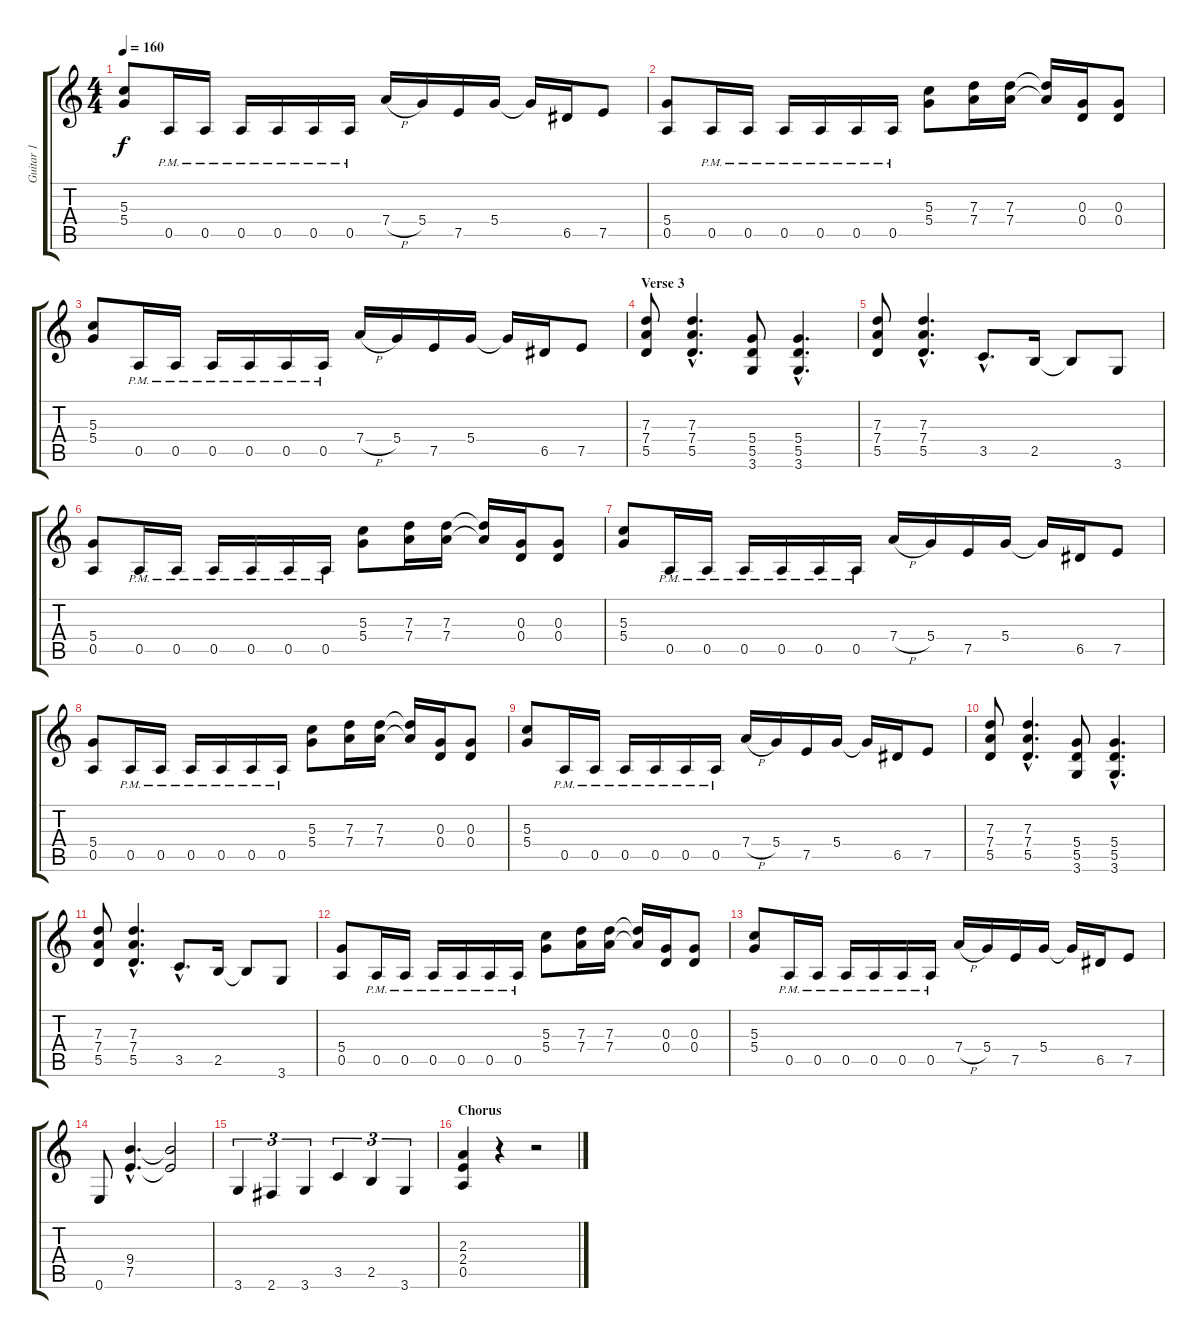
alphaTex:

\track ("Guitar 1" "Guitar 1") {instrument distortionguitar}
\staff {score tabs}
\tuning (E4 B3 G3 D3 A2 E2) {hide}
\ts (4 4)
\tempo 160
\clef g2
\ks c
(5.3 5.4).8{dy f} 0.5{pm}.16 0.5{pm}.16 0.5{pm}.16 0.5{pm}.16 0.5{pm}.16 0.5{pm}.16 7.4{h}.16 5.4.16 7.5.16 5.4.16 5.4{t}.16 6.5.16 7.5.8 |
(5.4 0.5).8 0.5{pm}.16 0.5{pm}.16 0.5{pm}.16 0.5{pm}.16 0.5{pm}.16 0.5{pm}.16 (5.3 5.4).8 (7.3 7.4).16 (7.3 7.4).16 (7.3{t} 7.4{t}).16 (0.3 0.4).16 (0.3 0.4).8 |
(5.3 5.4).8 0.5{pm}.16 0.5{pm}.16 0.5{pm}.16 0.5{pm}.16 0.5{pm}.16 0.5{pm}.16 7.4{h}.16 5.4.16 7.5.16 5.4.16 5.4{t}.16 6.5.16 7.5.8 |
\section ("" "Verse 3")
(7.3 7.4 5.5).8 (7.3{hac} 7.4{hac} 5.5{hac}).4{d} (5.4 5.5 3.6).8 (5.4{hac} 5.5{hac} 3.6{hac}).4{d} |
(7.3 7.4 5.5).8 (7.3{hac} 7.4{hac} 5.5{hac}).4{d} 3.5{hac}.8{d} 2.5.16 2.5{t}.8 3.6.8 |
(5.4 0.5).8 0.5{pm}.16 0.5{pm}.16 0.5{pm}.16 0.5{pm}.16 0.5{pm}.16 0.5{pm}.16 (5.3 5.4).8 (7.3 7.4).16 (7.3 7.4).16 (7.3{t} 7.4{t}).16 (0.3 0.4).16 (0.3 0.4).8 |
(5.3 5.4).8 0.5{pm}.16 0.5{pm}.16 0.5{pm}.16 0.5{pm}.16 0.5{pm}.16 0.5{pm}.16 7.4{h}.16 5.4.16 7.5.16 5.4.16 5.4{t}.16 6.5.16 7.5.8 |
(5.4 0.5).8 0.5{pm}.16 0.5{pm}.16 0.5{pm}.16 0.5{pm}.16 0.5{pm}.16 0.5{pm}.16 (5.3 5.4).8 (7.3 7.4).16 (7.3 7.4).16 (7.3{t} 7.4{t}).16 (0.3 0.4).16 (0.3 0.4).8 |
(5.3 5.4).8 0.5{pm}.16 0.5{pm}.16 0.5{pm}.16 0.5{pm}.16 0.5{pm}.16 0.5{pm}.16 7.4{h}.16 5.4.16 7.5.16 5.4.16 5.4{t}.16 6.5.16 7.5.8 |
(7.3 7.4 5.5).8 (7.3{hac} 7.4{hac} 5.5{hac}).4{d} (5.4 5.5 3.6).8 (5.4{hac} 5.5{hac} 3.6{hac}).4{d} |
(7.3 7.4 5.5).8 (7.3{hac} 7.4{hac} 5.5{hac}).4{d} 3.5{hac}.8{d} 2.5.16 2.5{t}.8 3.6.8 |
(5.4 0.5).8 0.5{pm}.16 0.5{pm}.16 0.5{pm}.16 0.5{pm}.16 0.5{pm}.16 0.5{pm}.16 (5.3 5.4).8 (7.3 7.4).16 (7.3 7.4).16 (7.3{t} 7.4{t}).16 (0.3 0.4).16 (0.3 0.4).8 |
(5.3 5.4).8 0.5{pm}.16 0.5{pm}.16 0.5{pm}.16 0.5{pm}.16 0.5{pm}.16 0.5{pm}.16 7.4{h}.16 5.4.16 7.5.16 5.4.16 5.4{t}.16 6.5.16 7.5.8 |
0.6.8 (9.4{hac} 7.5{hac}).4{d} (9.4{t} 7.5{t}).2 |
3.6.4{tu (3 2)} 2.6.4{tu (3 2)} 3.6.4{tu (3 2)} 3.5.4{tu (3 2)} 2.5.4{tu (3 2)} 3.6.4{tu (3 2)} |
\section ("" "Chorus")
(2.3 2.4 0.5).4 r.4 r.2
